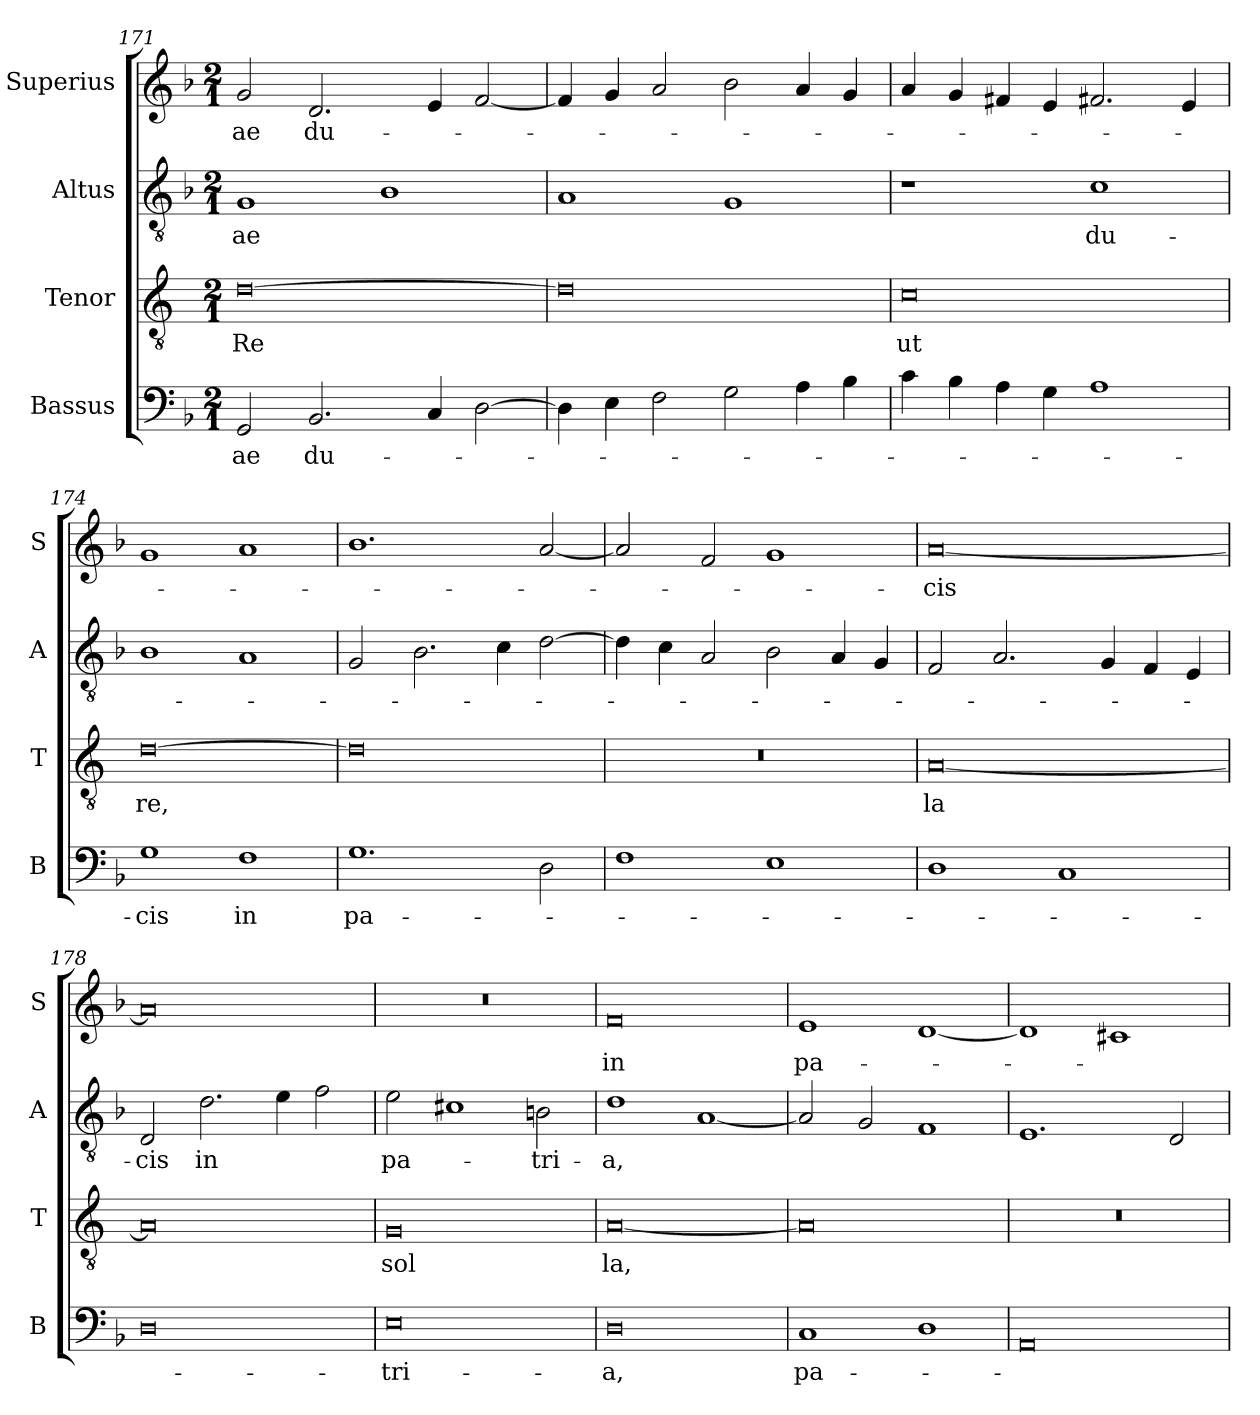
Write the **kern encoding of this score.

**kern	**text	**kern	**text	**kern	**text	**kern	**text
*part4	*part4	*part3	*part3	*part2	*part2	*part1	*part1
*staff4	*staff4	*staff3	*staff3	*staff2	*staff2	*staff1	*staff1
*I"Bassus	*	*I"Tenor	*	*I"Altus	*	*I"Superius	*
*I'B	*	*I'T	*	*I'A	*	*I'S	*
*clefF4	*	*clefGv2	*	*clefGv2	*	*clefG2	*
*k[b-]	*	*k[]	*	*k[b-]	*	*k[b-]	*
*M2/1	*	*M2/1	*	*M2/1	*	*M2/1	*
=171	=171	=171	=171	=171	=171	=171	=171
2GG/	-ae	[0d	Re	1G	-ae	2g/	-ae
2.BB-/	du-	.	.	.	.	2.d/	du-
.	.	.	.	1B-	.	.	.
4C/	.	.	.	.	.	4e/	.
[2D\	.	.	.	.	.	[2f/	.
=172	=172	=172	=172	=172	=172	=172	=172
4D\]	.	0d]	.	1A	.	4f/]	.
4E\	.	.	.	.	.	4g/	.
2F\	.	.	.	.	.	2a/	.
2G\	.	.	.	1G	.	2b-\	.
4A\	.	.	.	.	.	4a/	.
4B-\	.	.	.	.	.	4g/	.
=173	=173	=173	=173	=173	=173	=173	=173
4c\	.	0c	ut	1r	.	4a/	.
4B-\	.	.	.	.	.	4g/	.
4A\	.	.	.	.	.	4f#X/	.
4G\	.	.	.	.	.	4e/	.
1A	.	.	.	1c	du-	2.f#X/	.
.	.	.	.	.	.	4e/	.
=174	=174	=174	=174	=174	=174	=174	=174
1G	-cis	[0d	re,	1B-	.	1g	.
1F	in	.	.	1A	.	1a	.
=175	=175	=175	=175	=175	=175	=175	=175
1.G	pa-	0d]	.	2G/	.	1.b-	.
.	.	.	.	2.B-\	.	.	.
.	.	.	.	4c\	.	.	.
2D\	.	.	.	[2d\	.	[2a/	.
=176	=176	=176	=176	=176	=176	=176	=176
1F	.	0r	.	4d\]	.	2a/]	.
.	.	.	.	4c\	.	.	.
.	.	.	.	2A/	.	2f/	.
1E	.	.	.	2B-\	.	1g	.
.	.	.	.	4A/	.	.	.
.	.	.	.	4G/	.	.	.
=177	=177	=177	=177	=177	=177	=177	=177
1D	.	[0A	la	2F/	.	[0a	-cis
.	.	.	.	2.A/	.	.	.
1C	.	.	.	.	.	.	.
.	.	.	.	4G/	.	.	.
.	.	.	.	4F/	.	.	.
.	.	.	.	4E/	.	.	.
=178	=178	=178	=178	=178	=178	=178	=178
0D	.	0A]	.	2D/	-cis	0a]	.
.	.	.	.	2.d\	in	.	.
.	.	.	.	4e\	.	.	.
.	.	.	.	2f\	.	.	.
=179	=179	=179	=179	=179	=179	=179	=179
0E	-tri-	0G	sol	2e\	pa-	0r	.
.	.	.	.	1c#X	.	.	.
.	.	.	.	2Bn\	-tri-	.	.
=180	=180	=180	=180	=180	=180	=180	=180
0D	-a,	[0A	la,	1d	-a,	0f	in
.	.	.	.	[1A	.	.	.
=181	=181	=181	=181	=181	=181	=181	=181
1C	pa-	0A]	.	2A/]	.	1e	pa-
.	.	.	.	2G/	.	.	.
1D	.	.	.	1F	.	[1d	.
=182	=182	=182	=182	=182	=182	=182	=182
0AA	.	0r	.	1.E	.	1d]	.
.	.	.	.	.	.	1c#X	.
.	.	.	.	2D/	.	.	.
=	=	=	=	=	=	=	=
*-	*-	*-	*-	*-	*-	*-	*-
